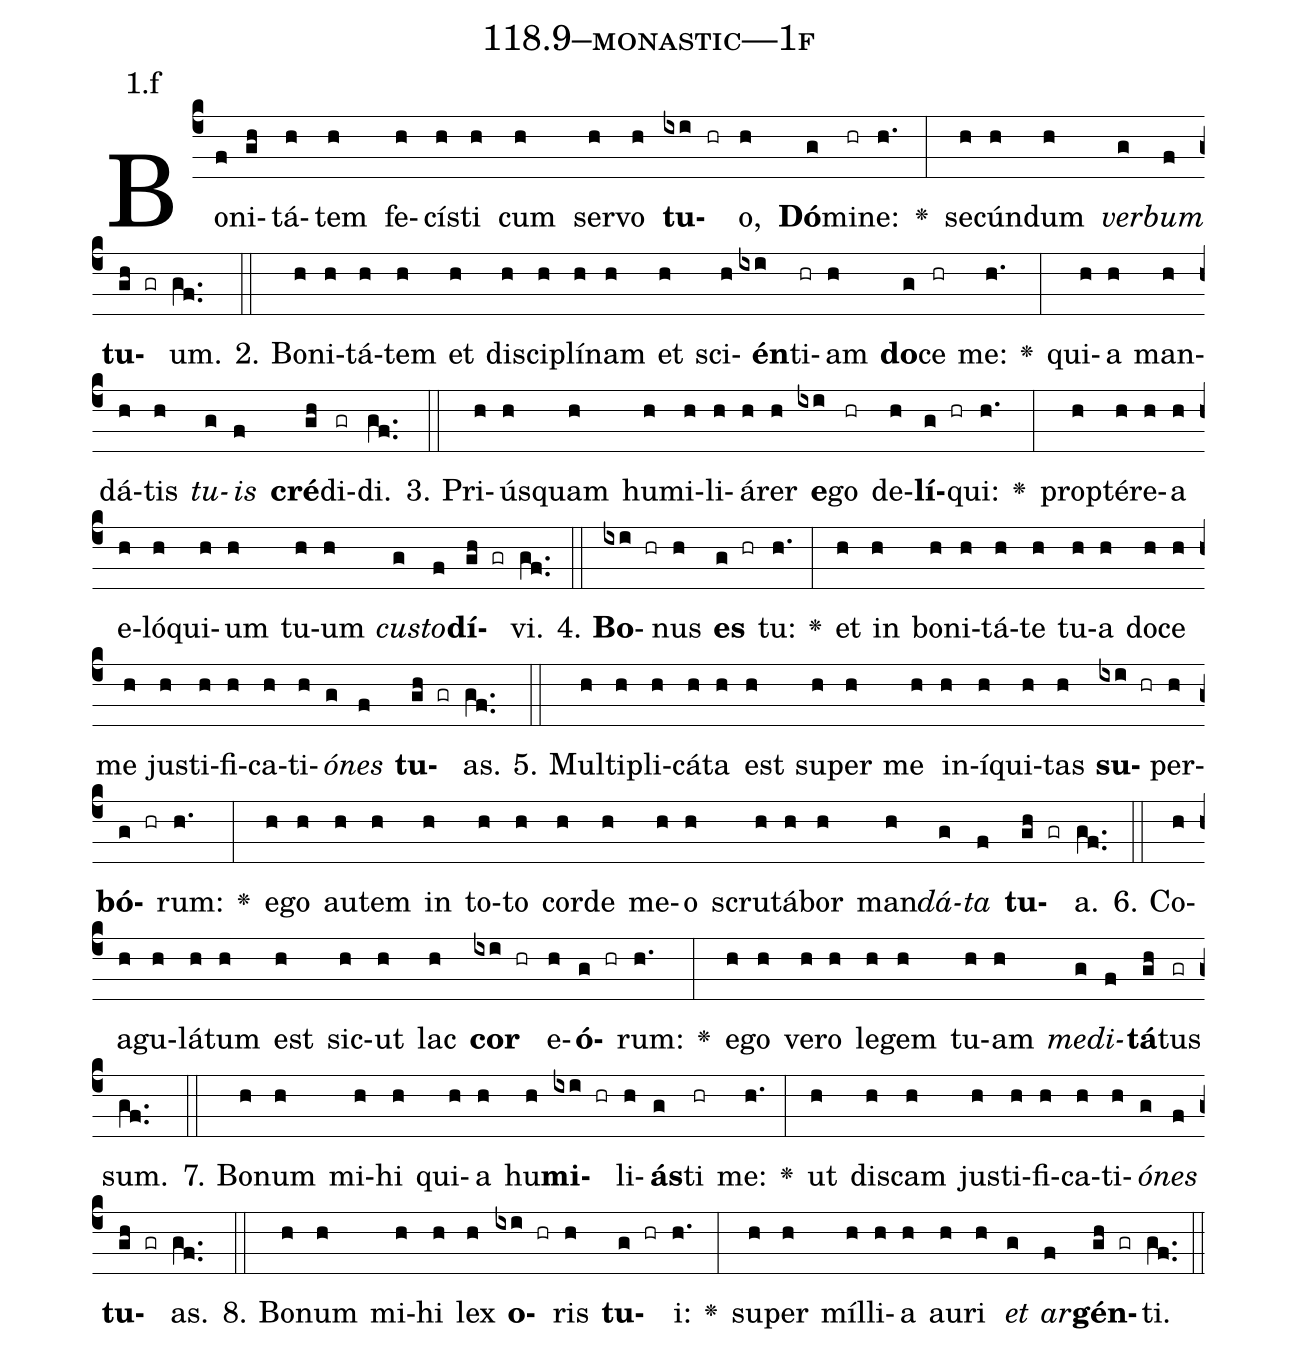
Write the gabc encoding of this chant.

name: 118.9--monastic---1f;
annotation: 1.f;
%%
(c4)Bo(f)ni(gh)tá(h)tem(h) fe(h)cís(h)ti(h) cum(h) ser(h)vo(h) <b>tu</b>(ixi hr)o,(h) <b>Dó</b>(g)mi(hr)ne:(h.) <v>\greheightstar</v>(:) se(h)cún(h)dum(h) <i>ver</i>(g)<i>bum</i>(f) <b>tu</b>(gh gr)um.(gf..) (::)
2. Bo(h)ni(h)tá(h)tem(h) et(h) di(h)sci(h)plí(h)nam(h) et(h) sci(h)<b>én</b>(ixi)ti(hr)am(h) <b>do</b>(g)ce(hr) me:(h.) <v>\greheightstar</v>(:) qui(h)a(h) man(h)dá(h)tis(h) <i>tu</i>(g)<i>is</i>(f) <b>cré</b>(gh)di(gr)di.(gf..) (::)
3. Pri(h)ús(h)quam(h) hu(h)mi(h)li(h)á(h)rer(h) <b>e</b>(ixi)go(hr) de(h)<b>lí</b>(g hr)qui:(h.) <v>\greheightstar</v>(:) prop(h)tér(h)e(h)a(h) e(h)ló(h)qui(h)um(h) tu(h)um(h) <i>cus</i>(g)<i>to</i>(f)<b>dí</b>(gh gr)vi.(gf..) (::)
4. <b>Bo</b>(ixi hr)nus(h) <b>es</b>(g hr) tu:(h.) <v>\greheightstar</v>(:) et(h) in(h) bo(h)ni(h)tá(h)te(h) tu(h)a(h) do(h)ce(h) me(h) jus(h)ti(h)fi(h)ca(h)ti(h)<i>ó</i>(g)<i>nes</i>(f) <b>tu</b>(gh gr)as.(gf..) (::)
5. Mul(h)ti(h)pli(h)cá(h)ta(h) est(h) su(h)per(h) me(h) in(h)í(h)qui(h)tas(h) <b>su</b>(ixi hr)per(h)<b>bó</b>(g hr)rum:(h.) <v>\greheightstar</v>(:) e(h)go(h) au(h)tem(h) in(h) to(h)to(h) cor(h)de(h) me(h)o(h) scru(h)tá(h)bor(h) man(h)<i>dá</i>(g)<i>ta</i>(f) <b>tu</b>(gh gr)a.(gf..) (::)
6. Co(h)a(h)gu(h)lá(h)tum(h) est(h) sic(h)ut(h) lac(h) <b>cor</b>(ixi hr) e(h)<b>ó</b>(g hr)rum:(h.) <v>\greheightstar</v>(:) e(h)go(h) ve(h)ro(h) le(h)gem(h) tu(h)am(h) <i>me</i>(g)<i>di</i>(f)<b>tá</b>(gh)tus(gr) sum.(gf..) (::)
7. Bo(h)num(h) mi(h)hi(h) qui(h)a(h) hu(h)<b>mi</b>(ixi hr)li(h)<b>ás</b>(g)ti(hr) me:(h.) <v>\greheightstar</v>(:) ut(h) dis(h)cam(h) jus(h)ti(h)fi(h)ca(h)ti(h)<i>ó</i>(g)<i>nes</i>(f) <b>tu</b>(gh gr)as.(gf..) (::)
8. Bo(h)num(h) mi(h)hi(h) lex(h) <b>o</b>(ixi hr)ris(h) <b>tu</b>(g hr)i:(h.) <v>\greheightstar</v>(:) su(h)per(h) míl(h)li(h)a(h) au(h)ri(h) <i>et</i>(g) <i>ar</i>(f)<b>gén</b>(gh gr)ti.(gf..) (::)
